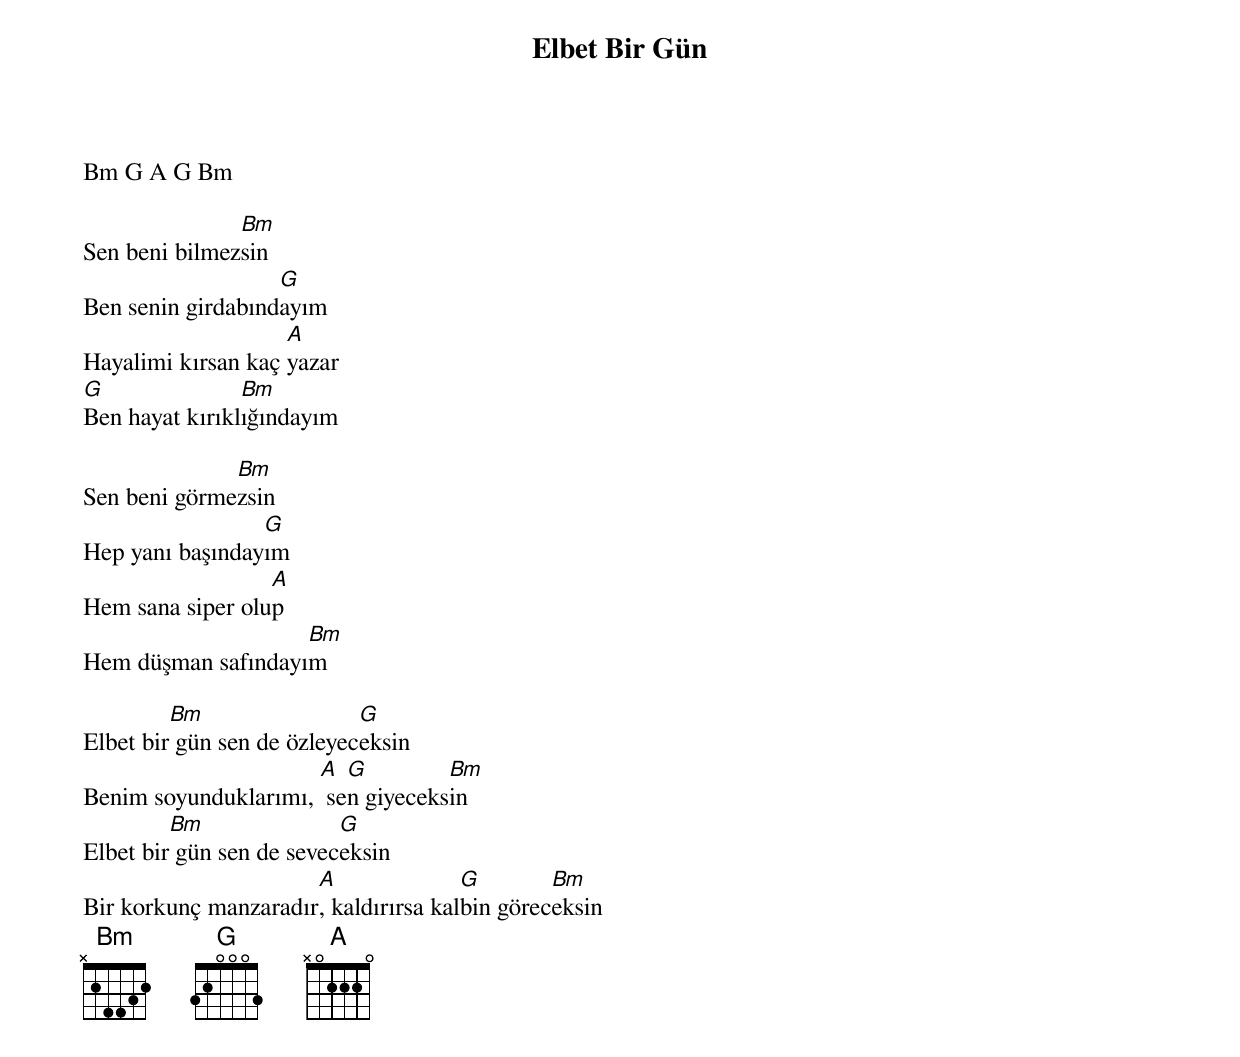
{title: Elbet Bir Gün}
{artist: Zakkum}

Bm G A G Bm

               Bm
Sen beni bilmezsin
                   G
Ben senin girdabındayım
                    A
Hayalimi kırsan kaç yazar
G               Bm
Ben hayat kırıklığındayım

              Bm
Sen beni görmezsin
                 G
Hep yanı başındayım
                  A
Hem sana siper olup
                    Bm
Hem düşman safındayım

         Bm                 G
Elbet bir gün sen de özleyeceksin
                      A  G         Bm
Benim soyunduklarımı,  sen giyeceksin
         Bm               G
Elbet bir gün sen de seveceksin
                      A               G        Bm
Bir korkunç manzaradır, kaldırırsa kalbin göreceksin
